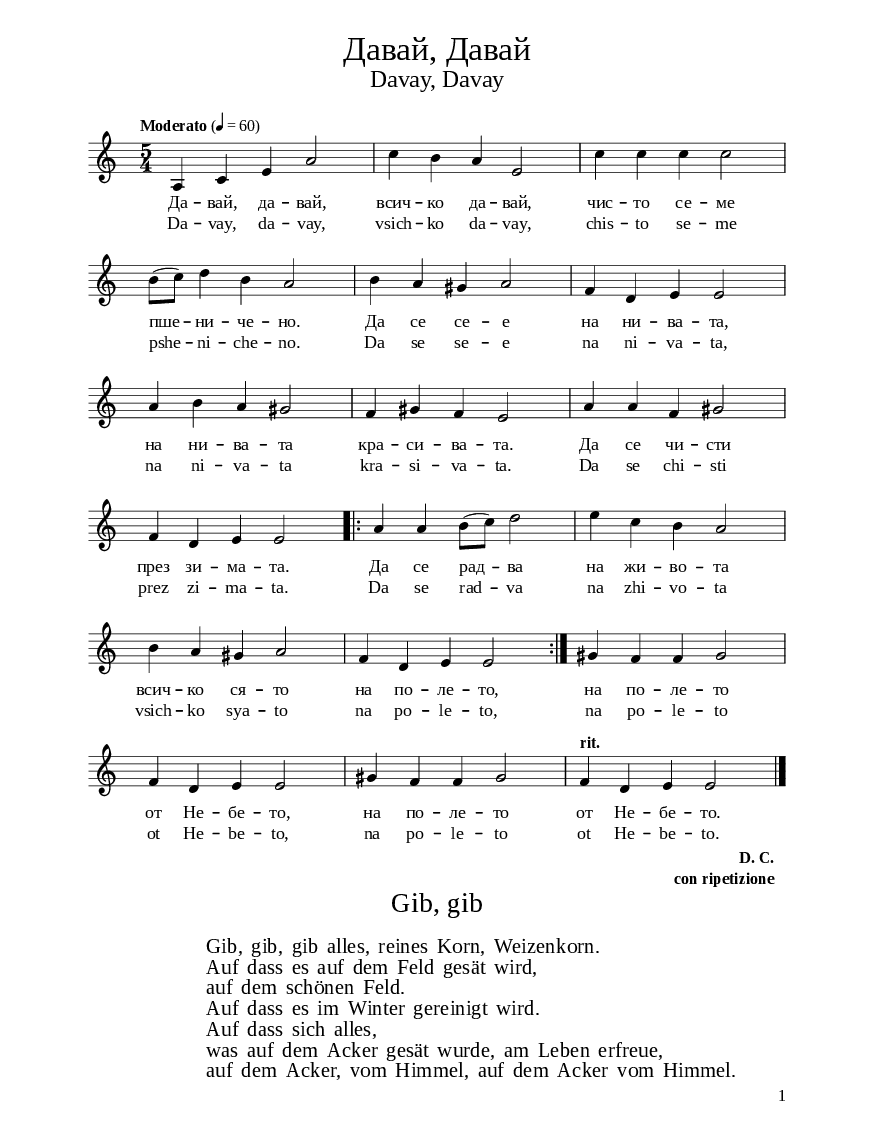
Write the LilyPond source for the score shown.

\version "2.24.0"

% include paper part and global functions
\include "include/globals.ily"

\bookpart {
  \label #'ref092_2
  \tocItem \markup "Давай, Давай – Davay, Davay "
  \include "include/bookpart-paper.ily"
  \score {
    \include "include/score-layout.ily"

    \new Voice \absolute  {
      \clef treble
      \key a \minor
      \time 5/4
      \tempoFunc "Moderato" 4 "60"

      a4 c' e' a'2 |c''4 b' a' e'2 | c''4 c'' c'' c''2 \break |

      b'8 ( c'' ) d''4 b' a'2 | b'4 a' gis' a'2 | f'4 d' e' e'2 \break |

      a'4 b' a' gis'2 | f'4 gis' f' e'2 | a'4 a' f' gis'2 \break |

      f'4 d' e' e'2 \repeat volta 2 {
        | a'4 a' b'8 ( c'' ) d''2 |  e''4 c'' b' a'2 \break | % 13

        b'4 a' gis' a'2 | f'4 d' e' e'2
      } | gis'4 f' f' gis'2 \break |

      f'4 d' e' e'2 | gis'4 f' f' gis'2 | \tempo "rit." f'4  d' e' e'2 | \bar "|."

    }



    \addlyrics {
      Да -- вай, да  -- вай, всич -- ко да -- вай,

      чис -- то се -- ме пше -- ни -- че -- но.

      Да се се -- е на ни -- ва -- та, на ни -- ва -- та кра -- си -- ва -- та.

      Да се чи -- сти през зи -- ма -- та.

      Да се рад -- ва на жи -- во -- та

      всич -- ко ся -- то на по -- ле -- то,

      на по -- ле -- то от Hе -- бе -- то,

      на по -- ле -- то от Hе -- бе -- то.

    }

    \addlyrics {

      Da -- vay, da  -- vay, vsich -- ko da -- vay,

      chis -- to se -- me pshe -- ni -- che -- no.

      Da se se -- e na ni -- va -- ta, na ni -- va -- ta kra -- si -- va -- ta.

      Da se chi -- sti prez zi -- ma -- ta.

      Da se rad -- va na zhi -- vo -- ta

      vsich -- ko sya -- to na po -- le -- to,

      na po -- le -- to ot He -- be -- to,

      na po -- le -- to ot He -- be -- to.

    }

    \header {
      title = \titleFunc "Давай, Давай" "Davay, Davay"
    }

    \midi{}

  } % score

   \markup \dc-two "D. C.""con ripetizione"

  % include foreign translation(s) of the song
  \version "2.24.0"

\markup \fill-line { \fontsize #deTitleFontSize "Gib, gib" }
\markup \null
\markup \null
\markup \fontsize #deCoupletFontSize {
  \hspace #10
  \override #`(baseline-skip . ,deCoupletBaselineSkip)

  \column {
    \line { " "Gib, gib, gib alles, reines Korn, Weizenkorn. }
    \line { " "Auf dass es auf dem Feld gesät wird, }
    \line { " "auf dem schönen Feld. }
    \line { " "Auf dass es im Winter gereinigt wird. }
    \line { " "Auf dass sich alles,  }
    \line { " "was auf dem Acker gesät wurde, am Leben erfreue, }
    \line { " "auf dem Acker, vom Himmel, auf dem Acker vom Himmel. }
  }
}


} % bookpart
